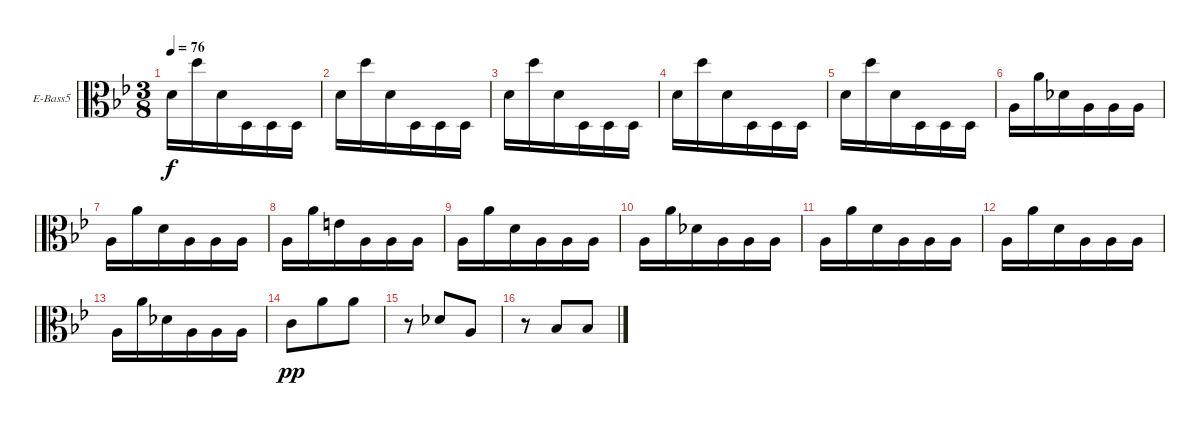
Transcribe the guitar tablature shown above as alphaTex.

\defaultSystemsLayout 4
\bracketExtendMode groupsimilarinstruments
\firstSystemTrackNameOrientation horizontal
\otherSystemsTrackNameOrientation horizontal
\track ("Viola" "E-Bass5") {instrument electricbassfinger}
\staff {score}
\tuning (G2 D2 A1 E1 B0)
\ts (3 8)
\tempo 76
\clef c3
\scale
0.333333
\ks gminor
17.3.16{dy f} 19.1.16 17.3.16 0.2.16 0.2.16 0.2.16 |
\scale
0.333333 17.3.16 19.1.16 17.3.16 0.2.16 0.2.16 0.2.16 |
\scale
0.333333 17.3.16 19.1.16 17.3.16 0.2.16 0.2.16 0.2.16 |
17.3.16 19.1.16 17.3.16 0.2.16 0.2.16 0.2.16 |
7.1.16 19.1.16 17.3.16 0.2.16 0.2.16 0.2.16 |
2.1.16 14.1.16 16.3.16 17.4.16 17.4.16 17.4.16 |
17.4.16 19.2.16 17.3.16 17.4.16 17.4.16 17.4.16 |
17.4.16 19.2.16 19.3.16 17.4.16 17.4.16 17.4.16 |
17.4.16 19.2.16 17.3.16 17.4.16 17.4.16 17.4.16 |
17.4.16 19.2.16 21.4.16 17.4.16 17.4.16 17.4.16 |
17.4.16 19.2.16 17.3.16 17.4.16 17.4.16 17.4.16 |
17.4.16 19.2.16 17.3.16 17.4.16 17.4.16 17.4.16 |
17.4.16 19.2.16 21.4.16 22.5.16 22.5.16 22.5.16 |
20.4.8{dy pp} 19.2.8 19.2.8 |
r.8 6.1.8 7.2.8 |
r.8 3.1.8 3.1.8
